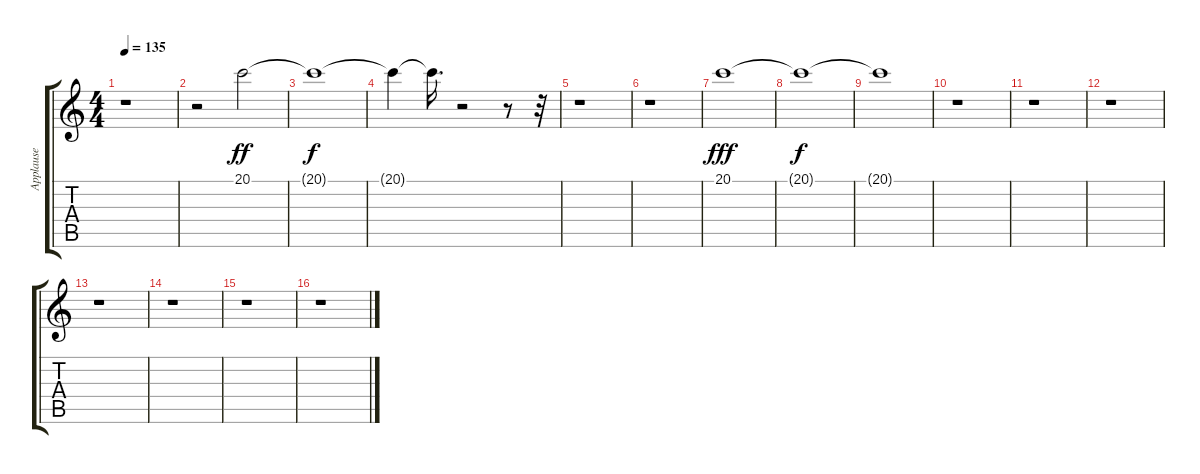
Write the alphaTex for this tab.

\track ("Applause" "Applause") {instrument applause}
\staff {score tabs}
\tuning (E4 B3 G3 D3 A2 E2) {hide}
\ts (4 4)
\tempo 135
\clef g2
\ks c
r.1{dy f} |
r.2 20.1.2{dy ff} |
20.1{t}.1{dy f} |
20.1{t}.4 20.1{t}.16{d} r.2 r.8 r.32 |
r.1 |
r.1 |
20.1.1{dy fff instrument helicopter} |
20.1{t}.1{dy f} |
20.1{t}.1 |
r.1 |
r.1 |
r.1 |
r.1 |
r.1 |
r.1 |
r.1
